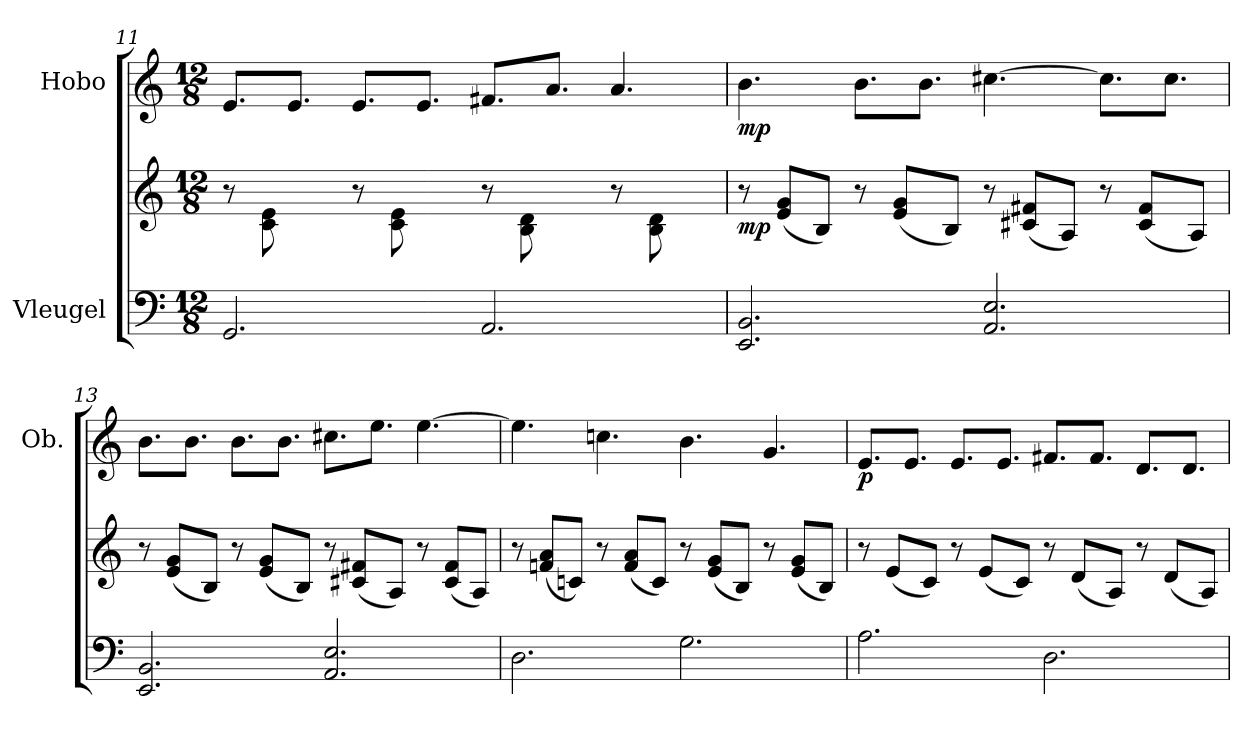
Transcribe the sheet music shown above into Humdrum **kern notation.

**kern	**kern	**dynam	**kern	**dynam
*part2	*part2	*part2	*part1	*part1
*staff3	*staff2	*staff2/3	*staff1	*staff1
*I"Vleugel	*	*	*I"Hobo	*
*	*	*	*I'Ob.	*
!!LO:PB:g=z
*clefF4	*clefG2	*	*clefG2	*
*k[]	*k[]	*	*k[]	*
*M12/8	*M12/8	*	*M12/8	*
=11	=11	=11	=11	=11
*^	*	*	*	*
4ryy	2.GG/	8r	.	8.e/L	.
.	.	(8c\ 8e\L	.	.	.
.	.	.	.	8.e/J	.
8G/J)	.	8ryy	.	.	.
4ryy	.	8r	.	8.e/L	.
.	.	(8c\ 8e\L	.	.	.
.	.	.	.	8.e/J	.
8G/J)	.	8ryy	.	.	.
4ryy	2.AA/	8r	.	8.f#X/L	.
.	.	(8B\ 8d\L	.	.	.
.	.	.	.	8.a/J	.
8F#X/J)	.	8ryy	.	.	.
4ryy	.	8r	.	4.a/	.
.	.	(8B\ 8d\L	.	.	.
8F#/J)	.	8ryy	.	.	.
*v	*v	*	*	*	*
=12	=12	=12	=12	=12
!	!	!LO:DY:b	!	!LO:DY:b
2.EE/ 2.BB/	8r	mp	4.b\	mp
.	(8e/ 8g/L	.	.	.
.	8B/J)	.	.	.
.	8r	.	8.b\L	.
.	(8e/ 8g/L	.	.	.
.	.	.	8.b\J	.
.	8B/J)	.	.	.
2.AA/ 2.E/	8r	.	[4.cc#X\	.
.	(8c#X/ 8f#X/L	.	.	.
.	8A/J)	.	.	.
.	8r	.	8.cc#\L]	.
.	(8c#/ 8f#/L	.	.	.
.	.	.	8.cc#\J	.
.	8A/J)	.	.	.
=13	=13	=13	=13	=13
2.EE/ 2.BB/	8r	.	8.b\L	.
.	(8e/ 8g/L	.	.	.
.	.	.	8.b\J	.
.	8B/J)	.	.	.
.	8r	.	8.b\L	.
.	(8e/ 8g/L	.	.	.
.	.	.	8.b\J	.
.	8B/J)	.	.	.
2.AA/ 2.E/	8r	.	8.cc#X\L	.
.	(8c#X/ 8f#X/L	.	.	.
.	.	.	8.ee\J	.
.	8A/J)	.	.	.
.	8r	.	[4.ee\	.
.	(8c#/ 8f#/L	.	.	.
.	8A/J)	.	.	.
!!LO:LB:g=z
=14	=14	=14	=14	=14
2.D\	8r	.	4.ee\]	.
.	(8fn/ 8a/L	.	.	.
.	8cn/J)	.	.	.
.	8r	.	4.ccn\	.
.	(8f/ 8a/L	.	.	.
.	8c/J)	.	.	.
2.G\	8r	.	4.b\	.
.	(8e/ 8g/L	.	.	.
.	8B/J)	.	.	.
.	8r	.	4.g/	.
.	(8e/ 8g/L	.	.	.
.	8B/J)	.	.	.
=15	=15	=15	=15	=15
!	!	!	!	!LO:DY:b
2.A\	8r	.	8.e/L	p
.	(8e/L	.	.	.
.	.	.	8.e/J	.
.	8c/J)	.	.	.
.	8r	.	8.e/L	.
.	(8e/L	.	.	.
.	.	.	8.e/J	.
.	8c/J)	.	.	.
2.D\	8r	.	8.f#X/L	.
.	(8d/L	.	.	.
.	.	.	8.f#/J	.
.	8A/J)	.	.	.
.	8r	.	8.d/L	.
.	(8d/L	.	.	.
.	.	.	8.d/J	.
.	8A/J)	.	.	.
=	=	=	=	=
*-	*-	*-	*-	*-
